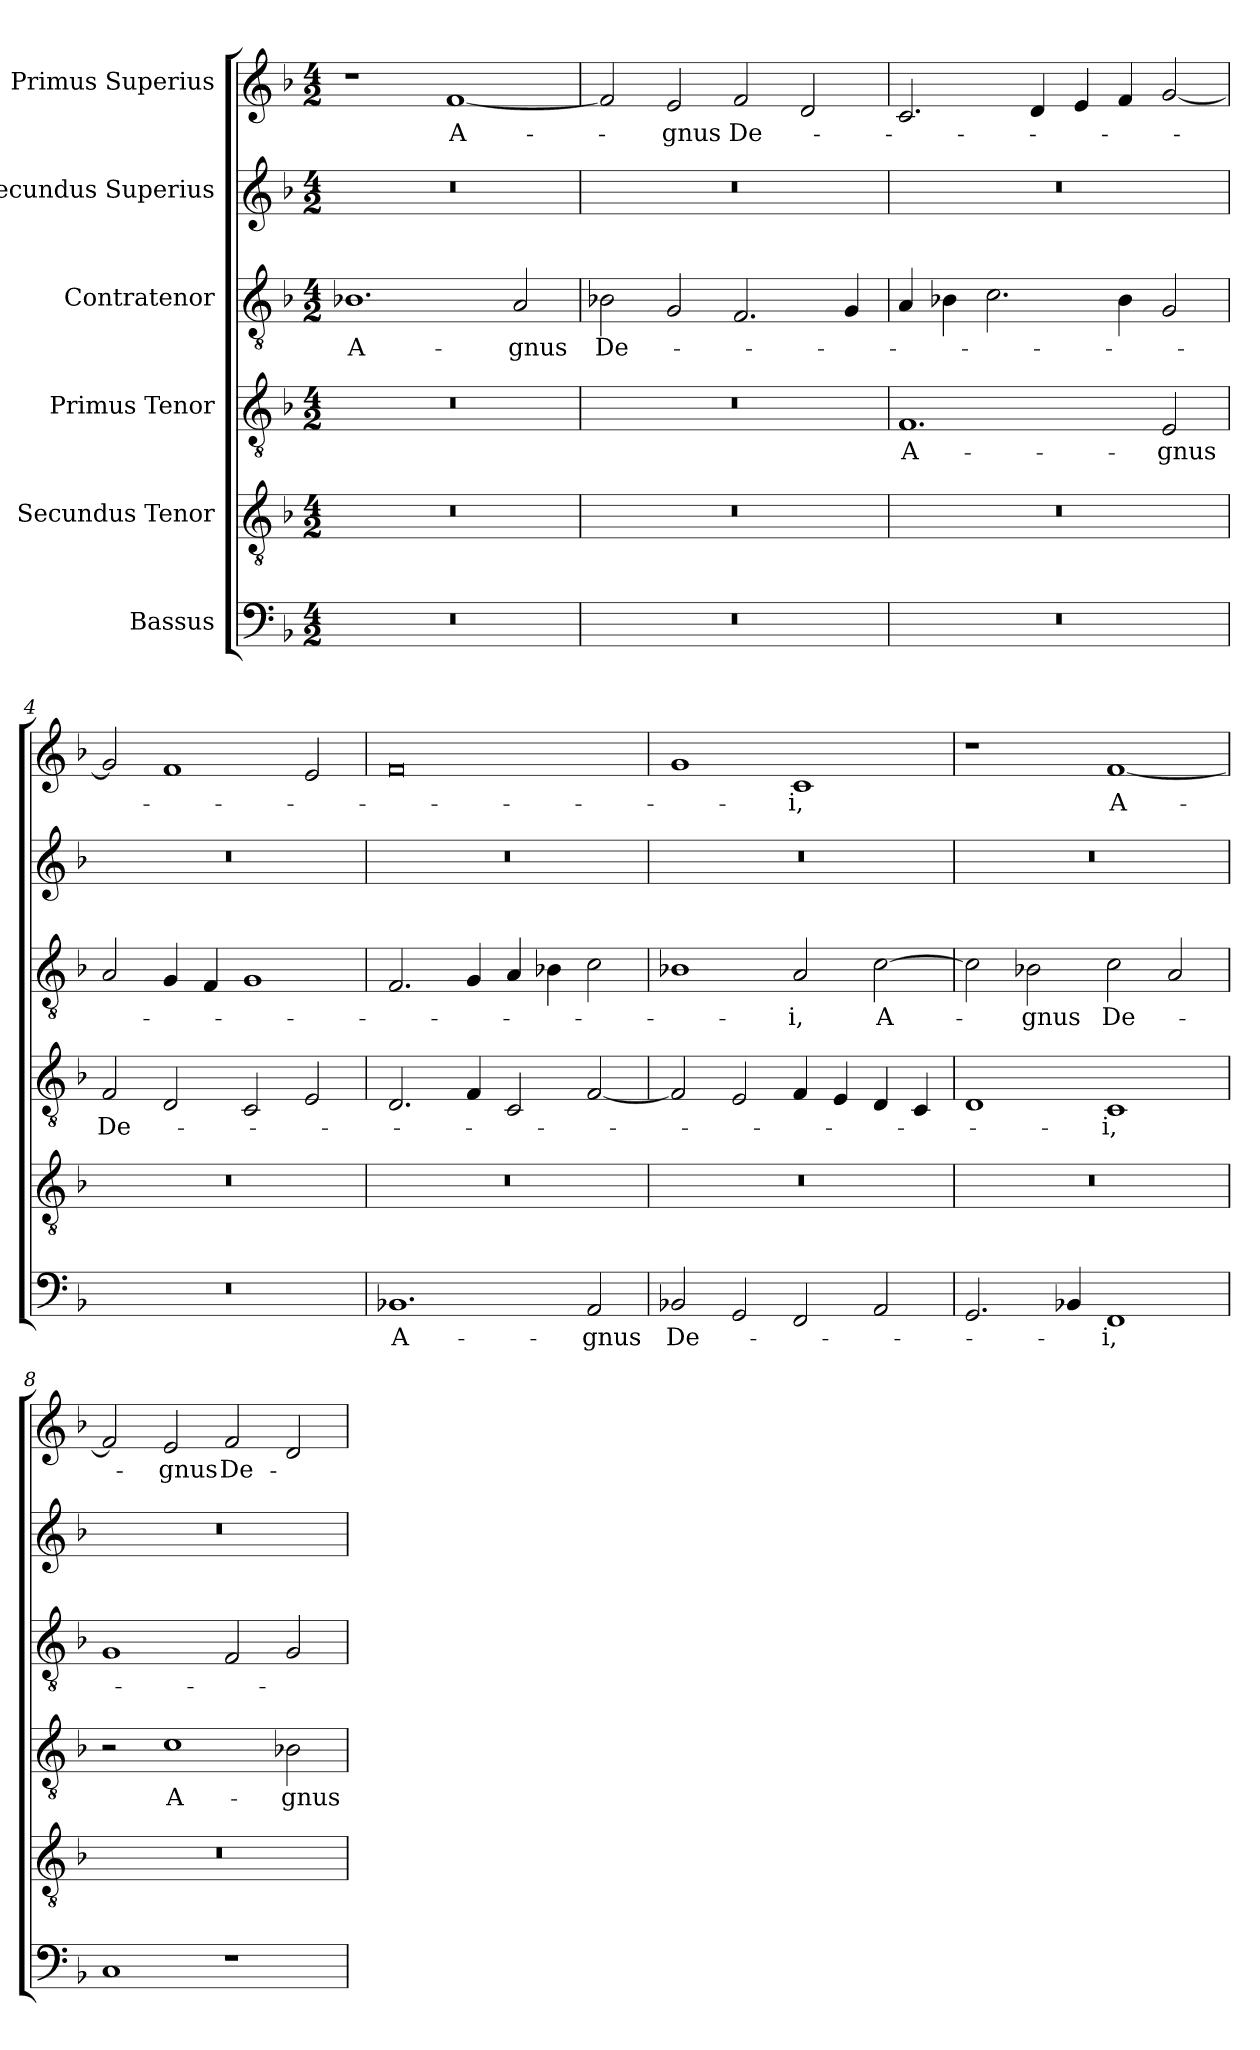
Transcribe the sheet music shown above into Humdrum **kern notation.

**kern	**text	**kern	**kern	**text	**kern	**text	**kern	**kern	**text
*part6	*part6	*part5	*part4	*part4	*part3	*part3	*part2	*part1	*part1
*staff6	*staff6	*staff5	*staff4	*staff4	*staff3	*staff3	*staff2	*staff1	*staff1
*I"Bassus	*	*I"Secundus Tenor	*I"Primus Tenor	*	*I"Contratenor	*	*I"Secundus Superius	*I"Primus Superius	*
*clefF4	*	*clefGv2	*clefGv2	*	*clefGv2	*	*clefG2	*clefG2	*
*k[b-]	*	*k[b-]	*k[b-]	*	*k[b-]	*	*k[b-]	*k[b-]	*
*M4/2	*	*M4/2	*M4/2	*	*M4/2	*	*M4/2	*M4/2	*
=1	=1	=1	=1	=1	=1	=1	=1	=1	=1
0r	.	0r	0r	.	1.B-X\	A-	0r	1r	.
.	.	.	.	.	.	.	.	[1f/	A-
.	.	.	.	.	2A/	-gnus	.	.	.
=2	=2	=2	=2	=2	=2	=2	=2	=2	=2
0r	.	0r	0r	.	2B-X\	De-	0r	2f/]	.
.	.	.	.	.	2G/	.	.	2e/	-gnus
.	.	.	.	.	2.F/	.	.	2f/	De-
.	.	.	.	.	.	.	.	2d/	.
.	.	.	.	.	4G/	.	.	.	.
=3	=3	=3	=3	=3	=3	=3	=3	=3	=3
0r	.	0r	1.F/	A-	4A/	.	0r	2.c/	.
.	.	.	.	.	4B-X\	.	.	.	.
.	.	.	.	.	2.c\	.	.	.	.
.	.	.	.	.	.	.	.	4d/	.
.	.	.	.	.	.	.	.	4e/	.
.	.	.	.	.	4B-\	.	.	4f/	.
.	.	.	2E/	-gnus	2G/	.	.	[2g/	.
=4	=4	=4	=4	=4	=4	=4	=4	=4	=4
0r	.	0r	2F/	De-	2A/	.	0r	2g/]	.
.	.	.	2D/	.	4G/	.	.	1f/	.
.	.	.	.	.	4F/	.	.	.	.
.	.	.	2C/	.	1G/	.	.	.	.
.	.	.	2E/	.	.	.	.	2e/	.
=5	=5	=5	=5	=5	=5	=5	=5	=5	=5
1.BB-X/	A-	0r	2.D/	.	2.F/	.	0r	0f/	.
.	.	.	4F/	.	4G/	.	.	.	.
.	.	.	2C/	.	4A/	.	.	.	.
.	.	.	.	.	4B-X\	.	.	.	.
2AA/	-gnus	.	[2F/	.	2c\	.	.	.	.
=6	=6	=6	=6	=6	=6	=6	=6	=6	=6
2BB-X/	De-	0r	2F/]	.	1B-X\	.	0r	1g/	.
2GG/	.	.	2E/	.	.	.	.	.	.
2FF/	.	.	4F/	.	2A/	-i,	.	1c/	-i,
.	.	.	4E/	.	.	.	.	.	.
2AA/	.	.	4D/	.	[2c\	A-	.	.	.
.	.	.	4C/	.	.	.	.	.	.
=7	=7	=7	=7	=7	=7	=7	=7	=7	=7
2.GG/	.	0r	1D/	.	2c\]	.	0r	1r	.
.	.	.	.	.	2B-X\	-gnus	.	.	.
4BB-X/	.	.	.	.	.	.	.	.	.
1FF/	-i,	.	1C/	-i,	2c\	De-	.	[1f/	A-
.	.	.	.	.	2A/	.	.	.	.
=8	=8	=8	=8	=8	=8	=8	=8	=8	=8
1C/	.	0r	2r	.	1G/	.	0r	2f/]	.
.	.	.	1c\	A-	.	.	.	2e/	-gnus
1r	.	.	.	.	2F/	.	.	2f/	De-
.	.	.	2B-X\	-gnus	2G/	.	.	2d/	.
=	=	=	=	=	=	=	=	=	=
*-	*-	*-	*-	*-	*-	*-	*-	*-	*-
